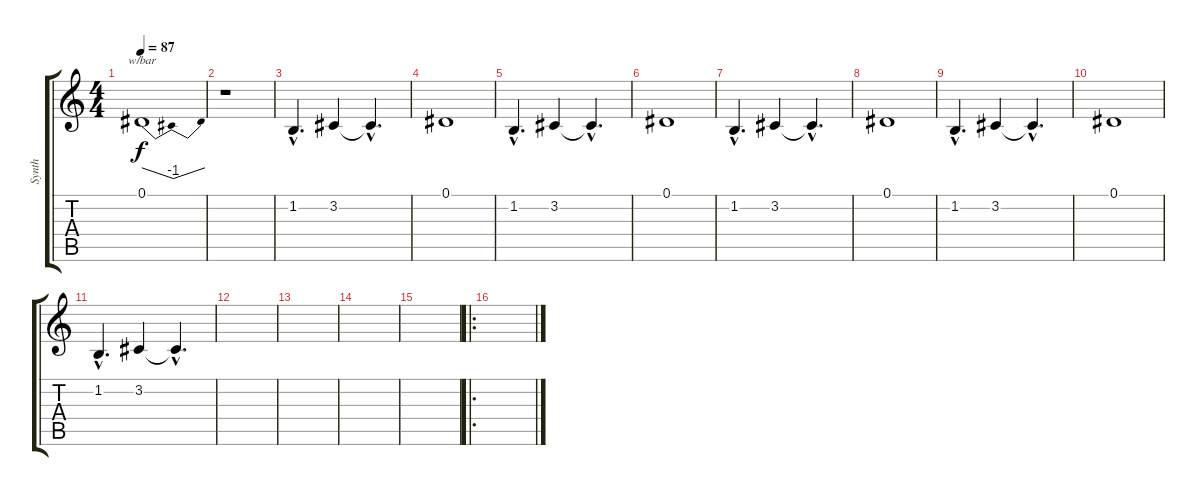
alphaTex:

\track ("Synth" "Synth") {instrument choiraahs}
\staff {score tabs}
\tuning (Eb4 Bb3 Gb3 Db3 Ab2 Eb2) {hide}
\ts (4 4)
\tempo 87
\clef g2
\ks c
0.1.1{tbe (dip default 0 0 30 -4 60 0) dy f instrument choiraahs} |
r.1 |
1.2{hac}.4{d} 3.2.4 3.2{hac t}.4{d} |
0.1.1 |
1.2{hac}.4{d} 3.2.4 3.2{hac t}.4{d} |
0.1.1 |
1.2{hac}.4{d} 3.2.4 3.2{hac t}.4{d} |
0.1.1 |
1.2{hac}.4{d} 3.2.4 3.2{hac t}.4{d} |
0.1.1 |
1.2{hac}.4{d} 3.2.4 3.2{hac t}.4{d} |
|
|
|
|
\ro
